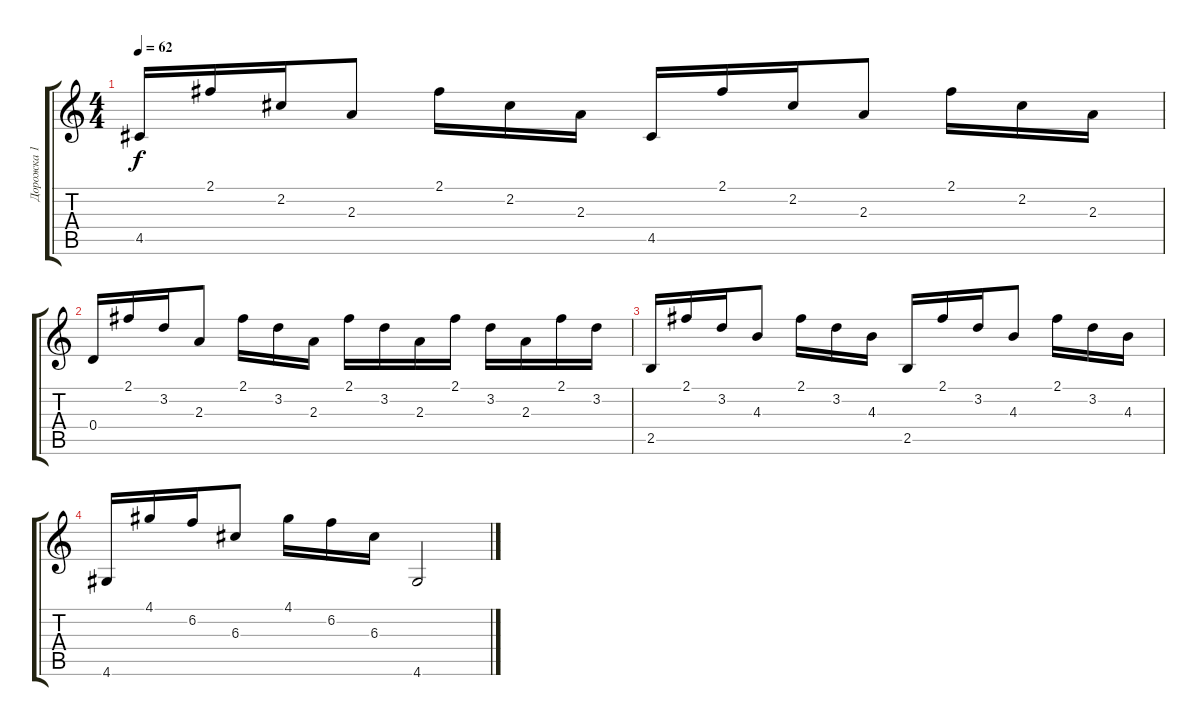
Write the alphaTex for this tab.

\track ("Дорожка 1" "Дорожка 1") {instrument acousticguitarsteel}
\staff {score tabs}
\tuning (E4 B3 G3 D3 A2 E2) {hide}
\ts (4 4)
\tempo 62
\clef g2
\ks c
4.5.16{dy f} 2.1.16 2.2.16 2.3.8 2.1.16 2.2.16 2.3.16 4.5.16 2.1.16 2.2.16 2.3.8 2.1.16 2.2.16 2.3.16 |
0.4.16 2.1.16 3.2.16 2.3.8 2.1.16 3.2.16 2.3.16 2.1.16 3.2.16 2.3.16 2.1.16 3.2.16 2.3.16 2.1.16 3.2.16 |
2.5.16 2.1.16 3.2.16 4.3.8 2.1.16 3.2.16 4.3.16 2.5.16 2.1.16 3.2.16 4.3.8 2.1.16 3.2.16 4.3.16 |
4.6.16 4.1.16 6.2.16 6.3.8 4.1.16 6.2.16 6.3.16 4.6.2
